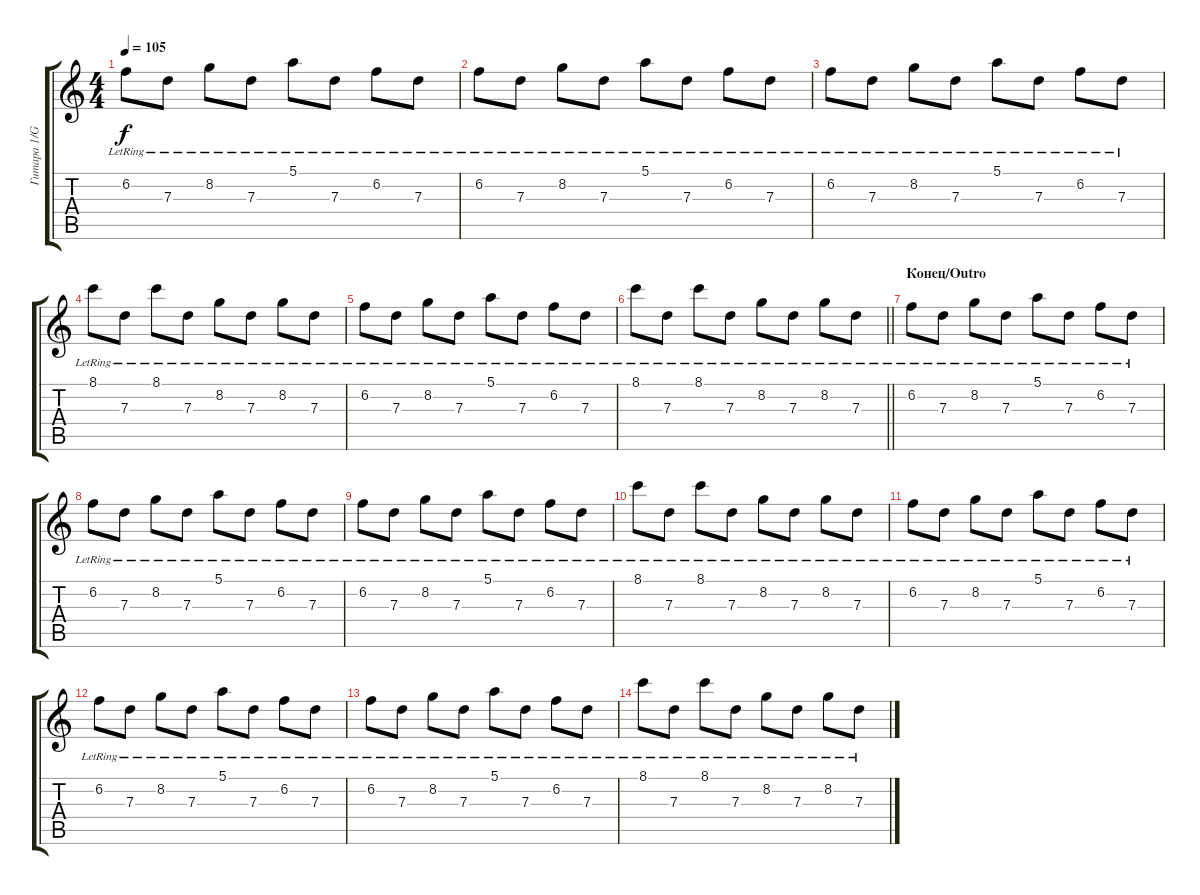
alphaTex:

\track ("Гитара 1/Guitar 1" "Гитара 1/G") {instrument electricguitarclean}
\staff {score tabs}
\tuning (E4 B3 G3 D3 A2 E2) {hide}
\ts (4 4)
\tempo 105
\clef g2
\ks c
6.2{lr}.8{dy f} 7.3{lr}.8 8.2{lr}.8 7.3{lr}.8 5.1{lr}.8 7.3{lr}.8 6.2{lr}.8 7.3{lr}.8 |
6.2{lr}.8 7.3{lr}.8 8.2{lr}.8 7.3{lr}.8 5.1{lr}.8 7.3{lr}.8 6.2{lr}.8 7.3{lr}.8 |
6.2{lr}.8 7.3{lr}.8 8.2{lr}.8 7.3{lr}.8 5.1{lr}.8 7.3{lr}.8 6.2{lr}.8 7.3{lr}.8 |
8.1{lr}.8 7.3{lr}.8 8.1{lr}.8 7.3{lr}.8 8.2{lr}.8 7.3{lr}.8 8.2{lr}.8 7.3{lr}.8 |
6.2{lr}.8 7.3{lr}.8 8.2{lr}.8 7.3{lr}.8 5.1{lr}.8 7.3{lr}.8 6.2{lr}.8 7.3{lr}.8 |
\barLineRight lightlight
8.1{lr}.8 7.3{lr}.8 8.1{lr}.8 7.3{lr}.8 8.2{lr}.8 7.3{lr}.8 8.2{lr}.8 7.3{lr}.8 |
\section ("" "Конец/Outro")
6.2{lr}.8{volume 12} 7.3{lr}.8 8.2{lr}.8 7.3{lr}.8 5.1{lr}.8 7.3{lr}.8 6.2{lr}.8 7.3{lr}.8 |
6.2{lr}.8 7.3{lr}.8 8.2{lr}.8 7.3{lr}.8 5.1{lr}.8 7.3{lr}.8 6.2{lr}.8 7.3{lr}.8 |
6.2{lr}.8 7.3{lr}.8 8.2{lr}.8 7.3{lr}.8 5.1{lr}.8 7.3{lr}.8 6.2{lr}.8 7.3{lr}.8 |
8.1{lr}.8 7.3{lr}.8 8.1{lr}.8 7.3{lr}.8 8.2{lr}.8 7.3{lr}.8 8.2{lr}.8 7.3{lr}.8 |
6.2{lr}.8{volume 10} 7.3{lr}.8 8.2{lr}.8 7.3{lr}.8 5.1{lr}.8 7.3{lr}.8 6.2{lr}.8 7.3{lr}.8 |
6.2{lr}.8 7.3{lr}.8 8.2{lr}.8 7.3{lr}.8 5.1{lr}.8 7.3{lr}.8 6.2{lr}.8 7.3{lr}.8 |
6.2{lr}.8 7.3{lr}.8 8.2{lr}.8 7.3{lr}.8 5.1{lr}.8 7.3{lr}.8 6.2{lr}.8 7.3{lr}.8 |
8.1{lr}.8{volume 7} 7.3{lr}.8 8.1{lr}.8 7.3{lr}.8 8.2{lr}.8 7.3{lr}.8 8.2{lr}.8 7.3{lr}.8
